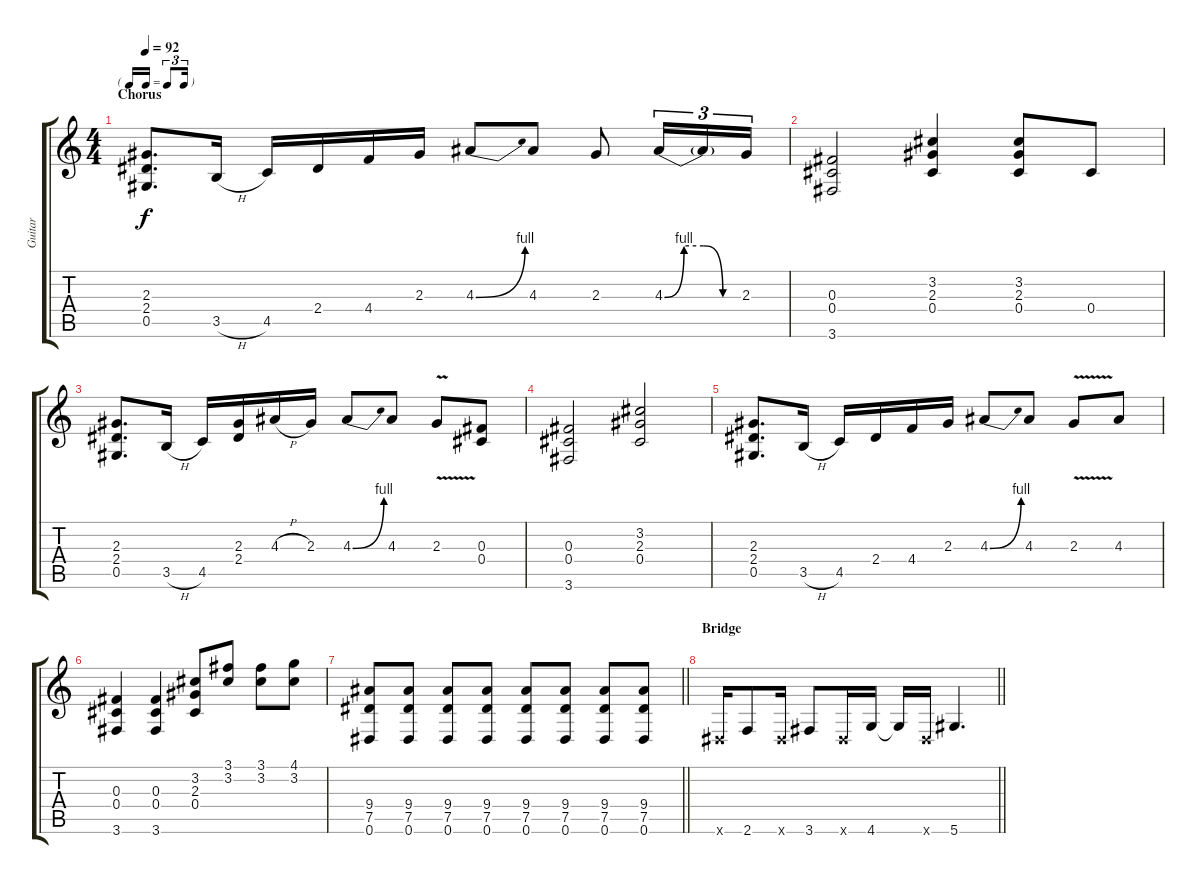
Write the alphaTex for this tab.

\track ("Guitar" "Guitar") {instrument overdrivenguitar}
\staff {score tabs}
\tuning (Eb4 Bb3 Gb3 Db3 Ab2 Eb2) {hide}
\ts (4 4)
\tf triplet16th
\section ("" "Chorus")
\tempo 92
\clef g2
\ks c
(2.3 2.4 0.5).8{d dy f} 3.5{h}.16 4.5.16 2.4.16 4.4.16 2.3.16 4.3{be (bend 0 0 60 4)}.8 4.3.8 2.3.8 4.3{be (custom 0 0 15 4 30 4 45 0 60 0)}.16{tu (3 2)} 4.3{t}.16{tu (3 2)} 2.3.16{tu (3 2)} |
(0.3 0.4 3.6).2 (3.2 2.3 0.4).4 (3.2 2.3 0.4).8 0.4.8 |
(2.3 2.4 0.5).8{d} 3.5{h}.16 4.5.16 (2.3 2.4).16 4.3{h}.16 2.3.16 4.3{be (bend 0 0 60 4)}.8 4.3.8 2.3{v}.8 (0.3 0.4).8 |
(0.3 0.4 3.6).2 (3.2 2.3 0.4).2 |
(2.3 2.4 0.5).8{d} 3.5{h}.16 4.5.16 2.4.16 4.4.16 2.3.16 4.3{be (bend 0 0 60 4)}.8 4.3.8 2.3{v}.8 4.3.8 |
(0.3 0.4 3.6).4 (0.3 0.4 3.6).4 (3.2 2.3 0.4).8 (3.1 3.2).8 (3.1 3.2).8 (4.1 3.2).8 |
\barLineRight lightlight
(9.4 7.5 0.6).8 (9.4 7.5 0.6).8 (9.4 7.5 0.6).8 (9.4 7.5 0.6).8 (9.4 7.5 0.6).8 (9.4 7.5 0.6).8 (9.4 7.5 0.6).8 (9.4 7.5 0.6).8 |
\section ("" "Bridge")
\barLineRight lightlight
0.6{x}.16 2.6.8 0.6{x}.16 3.6.8 0.6{x}.16 4.6.16 4.6{t}.16 0.6{x}.16 5.6.4{d}
